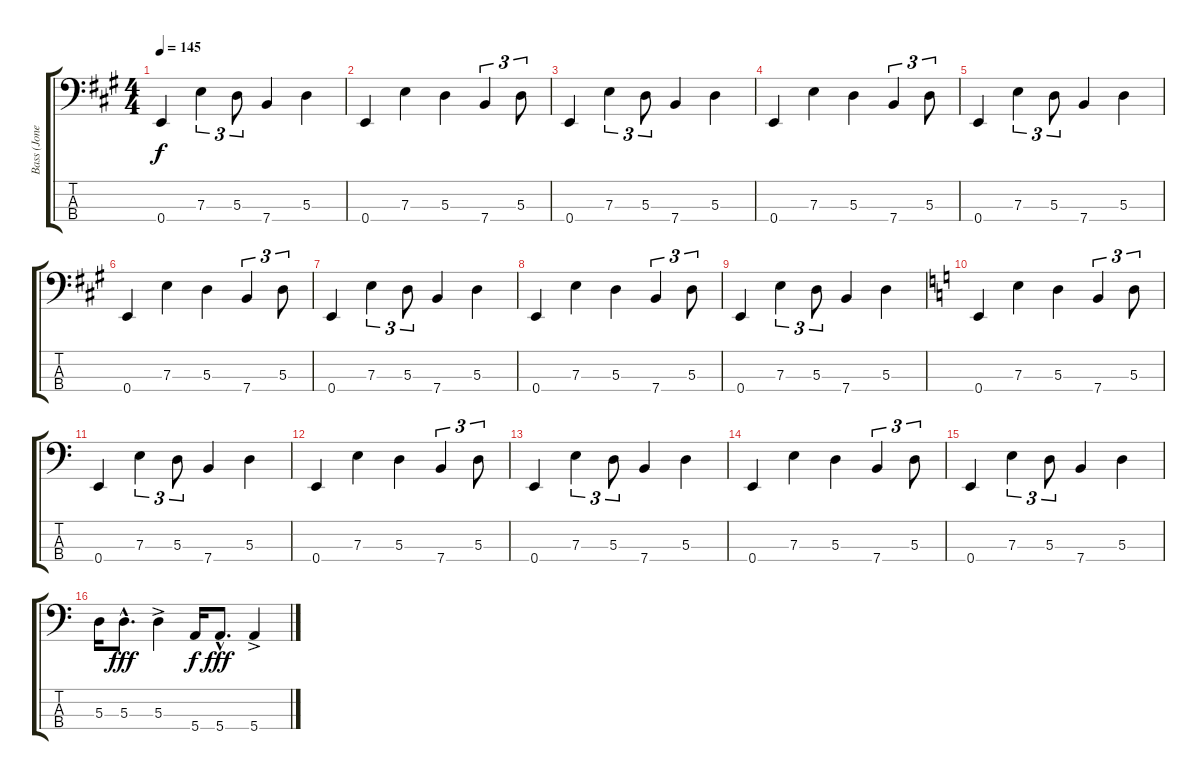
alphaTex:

\track ("Bass (Jones)" "Bass (Jone") {instrument electricbassfinger}
\staff {score tabs}
\tuning (G2 D2 A1 E1) {hide}
\ts (4 4)
\tempo 145
\clef f4
\ks a
0.4.4{dy f} 7.3.4{tu (3 2)} 5.3.8{tu (3 2)} 7.4.4 5.3.4 |
0.4.4 7.3.4 5.3.4 7.4.4{tu (3 2)} 5.3.8{tu (3 2)} |
0.4.4 7.3.4{tu (3 2)} 5.3.8{tu (3 2)} 7.4.4 5.3.4 |
0.4.4 7.3.4 5.3.4 7.4.4{tu (3 2)} 5.3.8{tu (3 2)} |
0.4.4 7.3.4{tu (3 2)} 5.3.8{tu (3 2)} 7.4.4 5.3.4 |
0.4.4 7.3.4 5.3.4 7.4.4{tu (3 2)} 5.3.8{tu (3 2)} |
0.4.4 7.3.4{tu (3 2)} 5.3.8{tu (3 2)} 7.4.4 5.3.4 |
0.4.4 7.3.4 5.3.4 7.4.4{tu (3 2)} 5.3.8{tu (3 2)} |
0.4.4 7.3.4{tu (3 2)} 5.3.8{tu (3 2)} 7.4.4 5.3.4 |
\ks c
0.4.4 7.3.4 5.3.4 7.4.4{tu (3 2)} 5.3.8{tu (3 2)} |
0.4.4 7.3.4{tu (3 2)} 5.3.8{tu (3 2)} 7.4.4 5.3.4 |
0.4.4 7.3.4 5.3.4 7.4.4{tu (3 2)} 5.3.8{tu (3 2)} |
0.4.4 7.3.4{tu (3 2)} 5.3.8{tu (3 2)} 7.4.4 5.3.4 |
0.4.4 7.3.4 5.3.4 7.4.4{tu (3 2)} 5.3.8{tu (3 2)} |
0.4.4 7.3.4{tu (3 2)} 5.3.8{tu (3 2)} 7.4.4 5.3.4 |
5.3.16 5.3{hac}.8{d dy fff} 5.3{ac}.4 5.4.16{dy f} 5.4{hac}.8{d dy fff} 5.4{ac}.4
